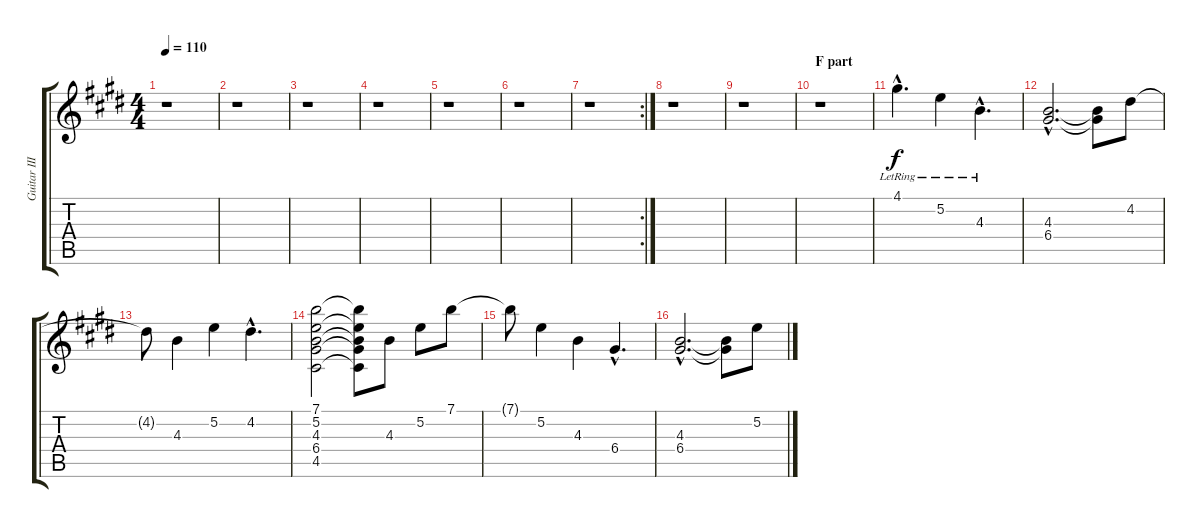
\track ("Guitar III" "Guitar III") {instrument electricguitarclean}
\staff {score tabs}
\tuning (E4 B3 G3 D3 A2 E2) {hide}
\ts (4 4)
\tempo 110
\clef g2
\ks c#minor
r.1{dy f} |
r.1 |
r.1 |
r.1 |
r.1 |
r.1 |
\rc 2
r.1 |
r.1 |
r.1 |
\section ("" "F part")
r.1 |
4.1{hac lr}.4{d} 5.2{lr}.4 4.3{hac lr}.4{d} |
(4.3{hac} 6.4{hac}).2{d} (4.3{t} 6.4{t}).8 4.2.8 |
4.2{t}.8 4.3.4 5.2.4 4.2{hac}.4{d} |
(7.1 5.2 4.3 6.4 4.5).2 (7.1{t} 5.2{t} 4.3{t} 6.4{t} 4.5{t}).8 4.3.8 5.2.8 7.1.8 |
7.1{t}.8 5.2.4 4.3.4 6.4{hac}.4{d} |
(4.3{hac} 6.4{hac}).2{d} (4.3{t} 6.4{t}).8 5.2.8
